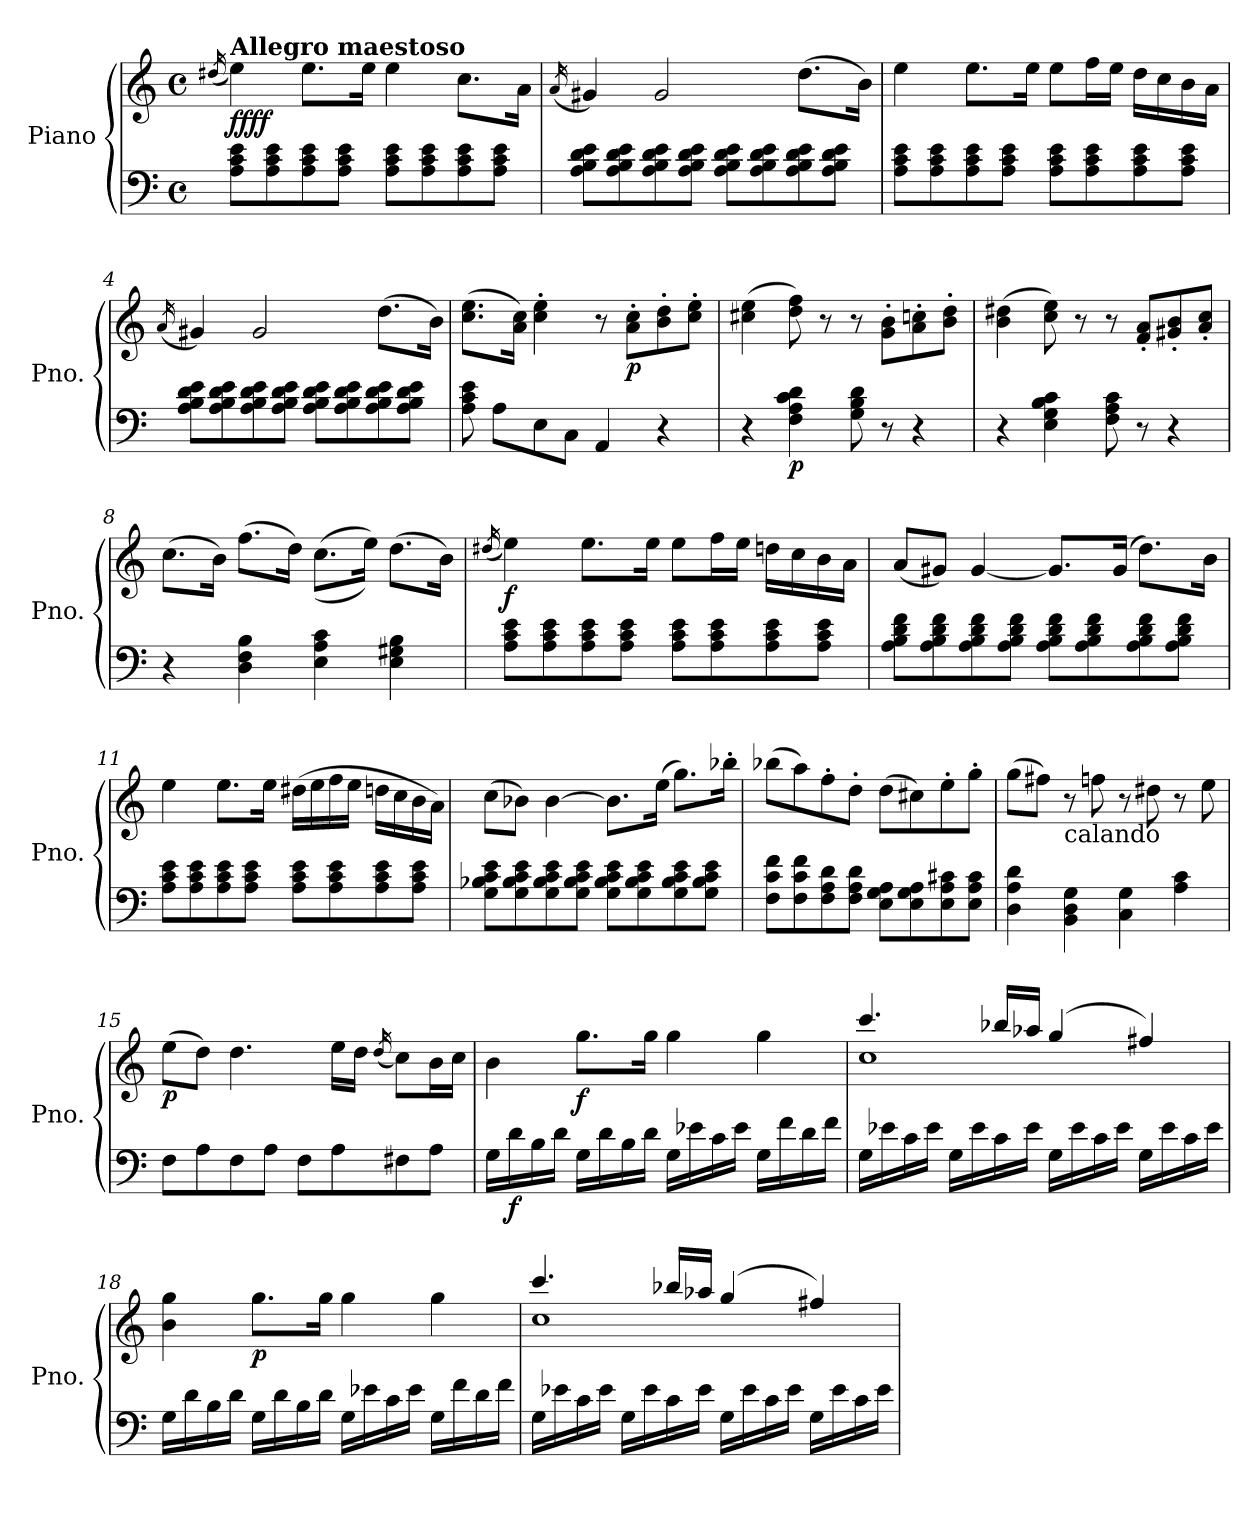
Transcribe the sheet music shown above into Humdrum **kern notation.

**kern	**kern	**dynam
*part1	*part1	*part1
*staff2	*staff1	*staff1/2
*I"Piano	*	*
*I'Pno.	*	*
*clefF4	*clefG2	*
*k[]	*k[]	*
*M4/4	*M4/4	*
*met(c)	*met(c)	*
=1	=1	=1
.	(<16qdd#X/	.
!	!LO:TX:a:B:t=Allegro maestoso	!
!	!	!LO:DY:b
!	!	!LO:DY:n=1:b
8A\ 8c\ 8e\L	4ee\)	fff f
8A\ 8c\ 8e\	.	.
8A\ 8c\ 8e\	8.ee\L	.
8A\ 8c\ 8e\J	.	.
.	16ee\Jk	.
8A\ 8c\ 8e\L	4ee\	.
8A\ 8c\ 8e\	.	.
8A\ 8c\ 8e\	8.cc\L	.
8A\ 8c\ 8e\J	.	.
.	16a\Jk	.
=2	=2	=2
.	(<16qa/	.
8A\ 8B\ 8d\ 8e\L	4g#X/)	.
8A\ 8B\ 8d\ 8e\	.	.
8A\ 8B\ 8d\ 8e\	2g#/	.
8A\ 8B\ 8d\ 8e\J	.	.
8A\ 8B\ 8d\ 8e\L	.	.
8A\ 8B\ 8d\ 8e\	.	.
8A\ 8B\ 8d\ 8e\	(>8.dd\L	.
8A\ 8B\ 8d\ 8e\J	.	.
.	16b\Jk)	.
=3	=3	=3
8A\ 8c\ 8e\L	4ee\	.
8A\ 8c\ 8e\	.	.
8A\ 8c\ 8e\	8.ee\L	.
8A\ 8c\ 8e\J	.	.
.	16ee\Jk	.
8A\ 8c\ 8e\L	8ee\L	.
8A\ 8c\ 8e\	16ff\L	.
.	16ee\JJ	.
8A\ 8c\ 8e\	16dd\LL	.
.	16cc\	.
8A\ 8c\ 8e\J	16b\	.
.	16a\JJ	.
=4	=4	=4
.	(<16qa/	.
8A\ 8B\ 8d\ 8e\L	4g#X/)	.
8A\ 8B\ 8d\ 8e\	.	.
8A\ 8B\ 8d\ 8e\	2g#/	.
8A\ 8B\ 8d\ 8e\J	.	.
8A\ 8B\ 8d\ 8e\L	.	.
8A\ 8B\ 8d\ 8e\	.	.
8A\ 8B\ 8d\ 8e\	(>8.dd\L	.
8A\ 8B\ 8d\ 8e\J	.	.
.	16b\Jk)	.
=5	=5	=5
8A\ 8c\ 8e\	(>8.cc\ 8.ee\L	.
8A\L	.	.
.	16a\ 16cc\Jk)	.
8E\	4cc\' 4ee\'	.
8C\J	.	.
4AA/	8r	.
!	!	!LO:DY:b
.	8a\' 8cc\'L	p
4r	8b\' 8dd\'	.
.	8cc\' 8ee\'J	.
=6	=6	=6
*^	*	*
4r	4ryy	(>4cc#X\ 4ee\	.
!	!	!	!LO:DY:b=2
4F\ 4A\ 4c\ 4d\	4.ryy	8dd\ 8ff\)	p
.	.	8r	.
8G\ 8B\ 8d\	.	8r	.
8r	8ryy	8g\' 8b\'L	.
4r	4ryy	8a\' 8ccn\'	.
.	.	8b\' 8dd\'J	.
=7	=7	=7	=7
4r	4ryy	(>4b\ 4dd#X\	.
4E\ 4G\ 4B\ 4c\	4.ryy	8cc\ 8ee\)	.
.	.	8r	.
8F\ 8A\ 8c\	.	8r	.
8r	8ryy	8f/' 8a/'L	.
4r	4ryy	8g#X/' 8b/'	.
.	.	8a/' 8cc/'J	.
*v	*v	*	*
=8	=8	=8
4r	(>8.cc\L	.
.	16b\Jk)	.
4D\ 4F\ 4B\	(>8.ff\L	.
.	16dd\Jk)	.
4E\ 4A\ 4c\	(>(>8.cc\L	.
.	16ee\Jk))	.
4E\ 4G#X\ 4B\	(>8.dd\L	.
.	16b\Jk)	.
=9	=9	=9
.	(<16qdd#X/	.
!	!	!LO:DY:b
8A\ 8c\ 8e\L	4ee\)	f
8A\ 8c\ 8e\	.	.
8A\ 8c\ 8e\	8.ee\L	.
8A\ 8c\ 8e\J	.	.
.	16ee\Jk	.
8A\ 8c\ 8e\L	8ee\L	.
8A\ 8c\ 8e\	16ff\L	.
.	16ee\JJ	.
8A\ 8c\ 8e\	16ddn\LL	.
.	16cc\	.
8A\ 8c\ 8e\J	16b\	.
.	16a\JJ	.
=10	=10	=10
8A\ 8B\ 8d\ 8f\L	(<8a/L	.
8A\ 8B\ 8d\ 8f\	8g#X/J)	.
8A\ 8B\ 8d\ 8f\	[4g#/	.
8A\ 8B\ 8d\ 8f\J	.	.
8A\ 8B\ 8d\ 8f\L	8.g#/L]	.
8A\ 8B\ 8d\ 8f\	.	.
.	(>16g#/Jk	.
8A\ 8B\ 8d\ 8f\	8.dd\L)	.
8A\ 8B\ 8d\ 8f\J	.	.
.	16b\Jk	.
=11	=11	=11
8A\ 8c\ 8e\L	4ee\	.
8A\ 8c\ 8e\	.	.
8A\ 8c\ 8e\	8.ee\L	.
8A\ 8c\ 8e\J	.	.
.	16ee\Jk	.
8A\ 8c\ 8e\L	(>16dd#X\LL	.
.	16ee\	.
8A\ 8c\ 8e\	16ff\	.
.	16ee\JJ	.
8A\ 8c\ 8e\	16ddn\LL	.
.	16cc\	.
8A\ 8c\ 8e\J	16b\	.
.	16a\JJ)	.
=12	=12	=12
8G\ 8B-X\ 8c\ 8e\L	(>8cc\L	.
8G\ 8B-\ 8c\ 8e\	8b-X\J)	.
8G\ 8B-\ 8c\ 8e\	[4b-\	.
8G\ 8B-\ 8c\ 8e\J	.	.
8G\ 8B-\ 8c\ 8e\L	8.b-\L]	.
8G\ 8B-\ 8c\ 8e\	.	.
.	(>16ee\Jk	.
8G\ 8B-\ 8c\ 8e\	8.gg\L)	.
8G\ 8B-\ 8c\ 8e\J	.	.
.	16bb-X'\Jk	.
=13	=13	=13
8F\ 8c\ 8f\L	(>8bb-X\L	.
8F\ 8c\ 8f\	8aa\)	.
8F\ 8A\ 8d\	8ff'\	.
8F\ 8A\ 8d\J	8dd'\J	.
8E\ 8G\ 8A\L	(>8dd\L	.
8E\ 8G\ 8A\	8cc#X\)	.
8E\ 8A\ 8c#X\	8ee'\	.
8E\ 8A\ 8c#\J	8gg'\J	.
=14	=14	=14
4D\ 4A\ 4d\	(>8gg\L	.
.	8ff#X\J)	.
!	!LO:TX:b:t=calando	!
4BB\ 4D\ 4G\	8r	.
.	8ffn\	.
4C\ 4G\	8r	.
.	8dd#X\	.
4A\ 4c\	8r	.
.	8ee\	.
=15	=15	=15
!	!	!LO:DY:b
8F\L	(>8ee\L	p
8A\	8dd\J)	.
8F\	4.dd\	.
8A\J	.	.
8F\L	.	.
8A\	16ee\LL	.
.	16dd\JJ	.
.	(<16qdd/	.
8F#X\	8cc\L)	.
8A\J	16b\L	.
.	16cc\JJ	.
=16	=16	=16
16G\LL	4b\	.
!	!	!LO:DY:b=2
16d\	.	f
16B\	.	.
16d\JJ	.	.
!	!	!LO:DY:b
16G\LL	8.gg\L	f
16d\	.	.
16B\	.	.
16d\JJ	16gg\Jk	.
16G\LL	4gg\	.
16e-X\	.	.
16c\	.	.
16e-\JJ	.	.
16G\LL	4gg\	.
16f\	.	.
16d\	.	.
16f\JJ	.	.
=17	=17	=17
*	*^	*
16G\LL	4.ccc/	1cc	.
16e-X\	.	.	.
16c\	.	.	.
16e-\JJ	.	.	.
16G\LL	.	.	.
16e-\	.	.	.
16c\	16bb-X/LL	.	.
16e-\JJ	16aa-X/JJ	.	.
16G\LL	(>4gg/	.	.
16e-\	.	.	.
16c\	.	.	.
16e-\JJ	.	.	.
16G\LL	4ff#X/)	.	.
16e-\	.	.	.
16c\	.	.	.
16e-\JJ	.	.	.
*	*v	*v	*
=18	=18	=18
16G\LL	4b\ 4gg\	.
16d\	.	.
16B\	.	.
16d\JJ	.	.
!	!	!LO:DY:b
16G\LL	8.gg\L	p
16d\	.	.
16B\	.	.
16d\JJ	16gg\Jk	.
16G\LL	4gg\	.
16e-X\	.	.
16c\	.	.
16e-\JJ	.	.
16G\LL	4gg\	.
16f\	.	.
16d\	.	.
16f\JJ	.	.
=19	=19	=19
*	*^	*
16G\LL	4.ccc/	1cc	.
16e-X\	.	.	.
16c\	.	.	.
16e-\JJ	.	.	.
16G\LL	.	.	.
16e-\	.	.	.
16c\	16bb-X/LL	.	.
16e-\JJ	16aa-X/JJ	.	.
16G\LL	(>4gg/	.	.
16e-\	.	.	.
16c\	.	.	.
16e-\JJ	.	.	.
16G\LL	4ff#X/)	.	.
16e-\	.	.	.
16c\	.	.	.
16e-\JJ	.	.	.
*	*v	*v	*
=	=	=
*-	*-	*-
